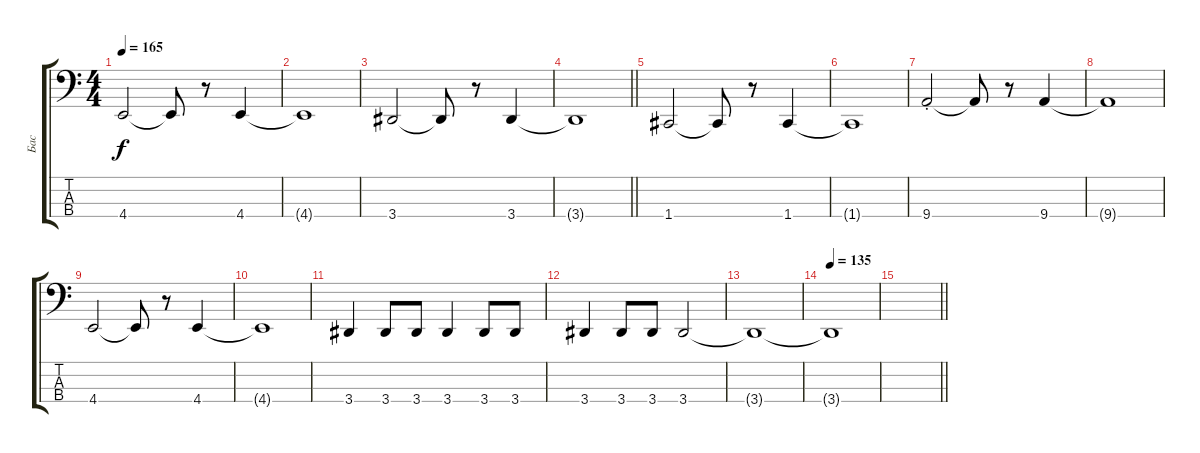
\track ("Бас" "Бас") {instrument electricbassfinger}
\staff {score tabs}
\tuning (F2 C2 G1 C1) {hide}
\ts (4 4)
\tempo 165
\clef f4
\ks c
4.4.2{dy f} 4.4{t}.8 r.8 4.4.4 |
4.4{t}.1 |
3.4.2 3.4{t}.8 r.8 3.4.4 |
\barLineRight lightlight
3.4{t}.1 |
1.4.2 1.4{t}.8 r.8 1.4.4 |
1.4{t}.1 |
9.4{st}.2 9.4{t}.8 r.8 9.4.4 |
9.4{t}.1 |
4.4.2 4.4{t}.8 r.8 4.4.4 |
4.4{t}.1 |
3.4.4 3.4.8 3.4.8 3.4.4 3.4.8 3.4.8 |
3.4.4 3.4.8 3.4.8 3.4.2 |
3.4{t}.1 |
\tempo 135
3.4{t}.1 |
\barLineRight lightlight
